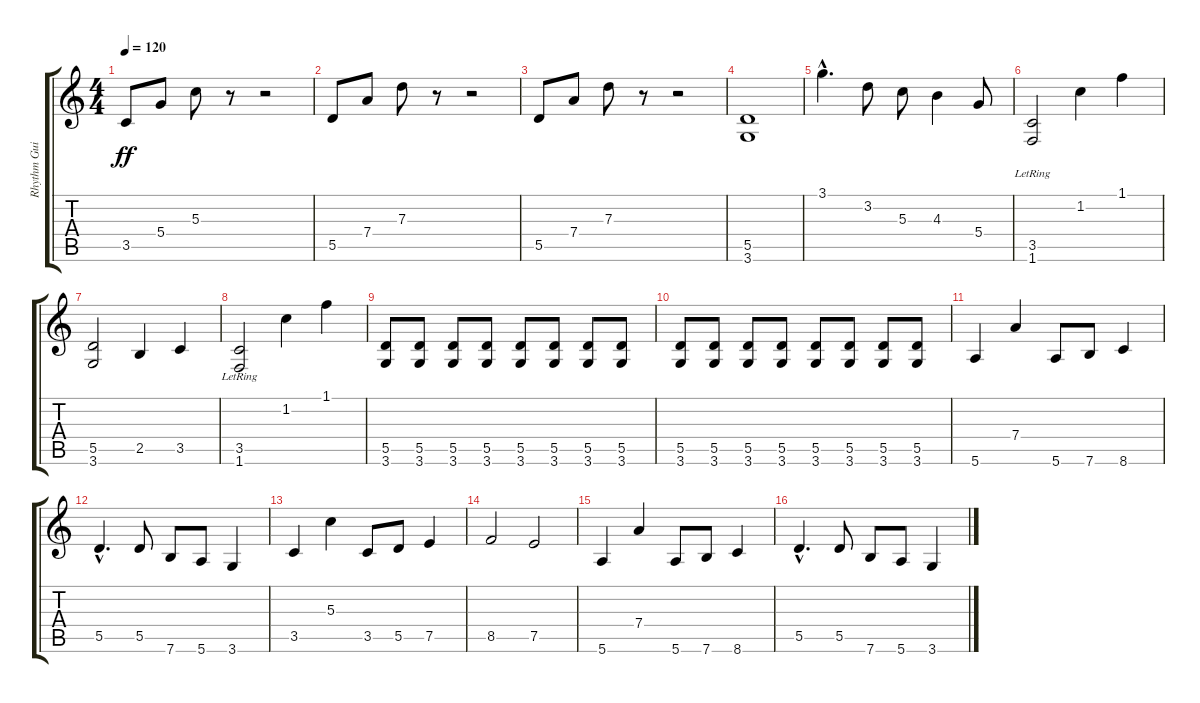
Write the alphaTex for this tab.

\track ("Rhythm Guitar" "Rhythm Gui") {instrument overdrivenguitar}
\staff {score tabs}
\tuning (E4 B3 G3 D3 A2 E2) {hide}
\ts (4 4)
\tempo 120
\clef g2
\ks c
3.5.8{dy ff} 5.4.8 5.3.8 r.8 r.2 |
5.5.8 7.4.8 7.3.8 r.8 r.2 |
5.5.8 7.4.8 7.3.8 r.8 r.2 |
(5.5 3.6).1 |
3.1{hac}.4{d} 3.2.8 5.3.8 4.3.4 5.4.8 |
(3.5{lr} 1.6{lr}).2 1.2.4 1.1.4 |
(5.5 3.6).2 2.5.4 3.5.4 |
(3.5{lr} 1.6{lr}).2 1.2.4 1.1.4 |
(5.5 3.6).8 (5.5 3.6).8 (5.5 3.6).8 (5.5 3.6).8 (5.5 3.6).8 (5.5 3.6).8 (5.5 3.6).8 (5.5 3.6).8 |
(5.5 3.6).8 (5.5 3.6).8 (5.5 3.6).8 (5.5 3.6).8 (5.5 3.6).8 (5.5 3.6).8 (5.5 3.6).8 (5.5 3.6).8 |
5.6.4 7.4.4 5.6.8 7.6.8 8.6.4 |
5.5{hac}.4{d} 5.5.8 7.6.8 5.6.8 3.6.4 |
3.5.4 5.3.4 3.5.8 5.5.8 7.5.4 |
8.5.2 7.5.2 |
5.6.4 7.4.4 5.6.8 7.6.8 8.6.4 |
5.5{hac}.4{d} 5.5.8 7.6.8 5.6.8 3.6.4
